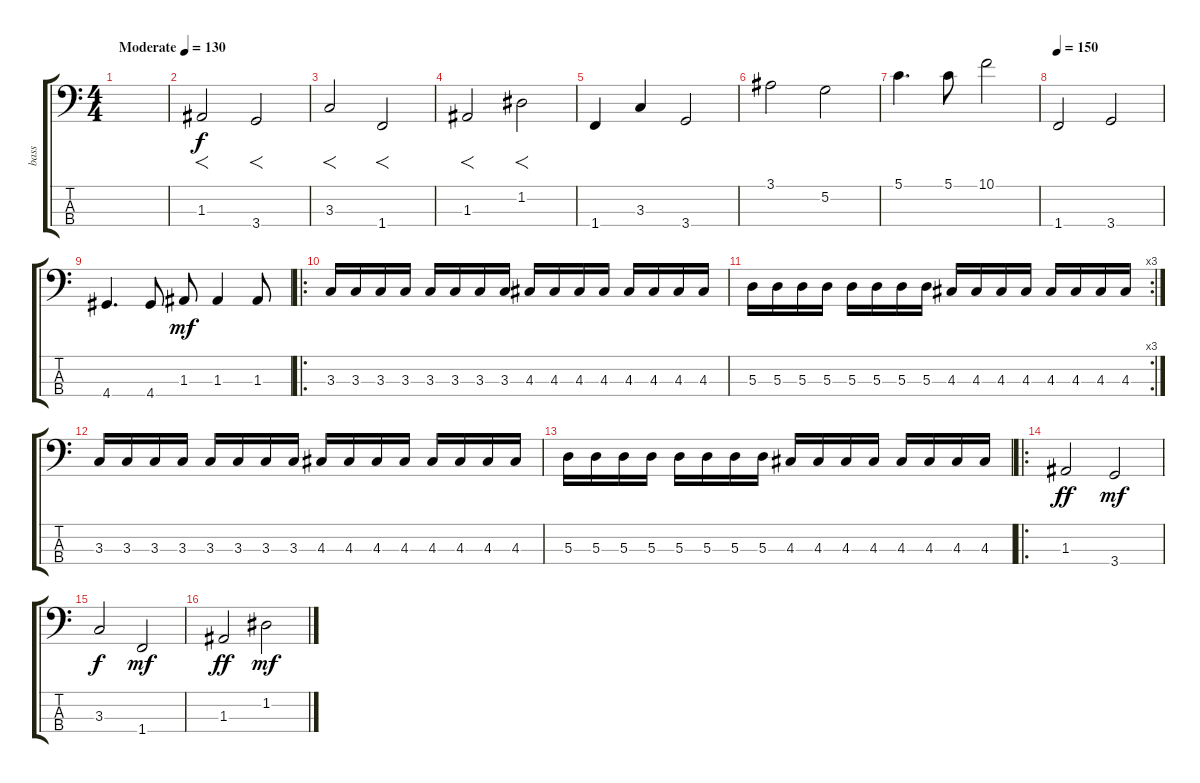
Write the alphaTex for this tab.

\track ("bass" "bass") {instrument electricbassfinger}
\staff {score tabs}
\tuning (G2 D2 A1 E1) {hide}
\ts (4 4)
\tempo (130 "Moderate")
\clef f4
\ks c
|
1.3.2{f} 3.4.2{f} |
3.3.2{f} 1.4.2{f} |
1.3.2{f} 1.2.2{f} |
1.4.4 3.3.4 3.4.2 |
3.1.2 5.2.2 |
5.1.4{d} 5.1.8 10.1.2 |
\tempo 150
1.4.2 3.4.2 |
4.4.4{d} 4.4.8 1.3.8{dy mf} 1.3.4 1.3.8 |
\ro
3.3.16 3.3.16 3.3.16 3.3.16 3.3.16 3.3.16 3.3.16 3.3.16 4.3.16 4.3.16 4.3.16 4.3.16 4.3.16 4.3.16 4.3.16 4.3.16 |
\rc 3
5.3.16 5.3.16 5.3.16 5.3.16 5.3.16 5.3.16 5.3.16 5.3.16 4.3.16 4.3.16 4.3.16 4.3.16 4.3.16 4.3.16 4.3.16 4.3.16 |
3.3.16 3.3.16 3.3.16 3.3.16 3.3.16 3.3.16 3.3.16 3.3.16 4.3.16 4.3.16 4.3.16 4.3.16 4.3.16 4.3.16 4.3.16 4.3.16 |
5.3.16 5.3.16 5.3.16 5.3.16 5.3.16 5.3.16 5.3.16 5.3.16 4.3.16 4.3.16 4.3.16 4.3.16 4.3.16 4.3.16 4.3.16 4.3.16 |
\ro
1.3.2{dy ff} 3.4.2{dy mf} |
3.3.2{dy f} 1.4.2{dy mf} |
1.3.2{dy ff} 1.2.2{dy mf}
